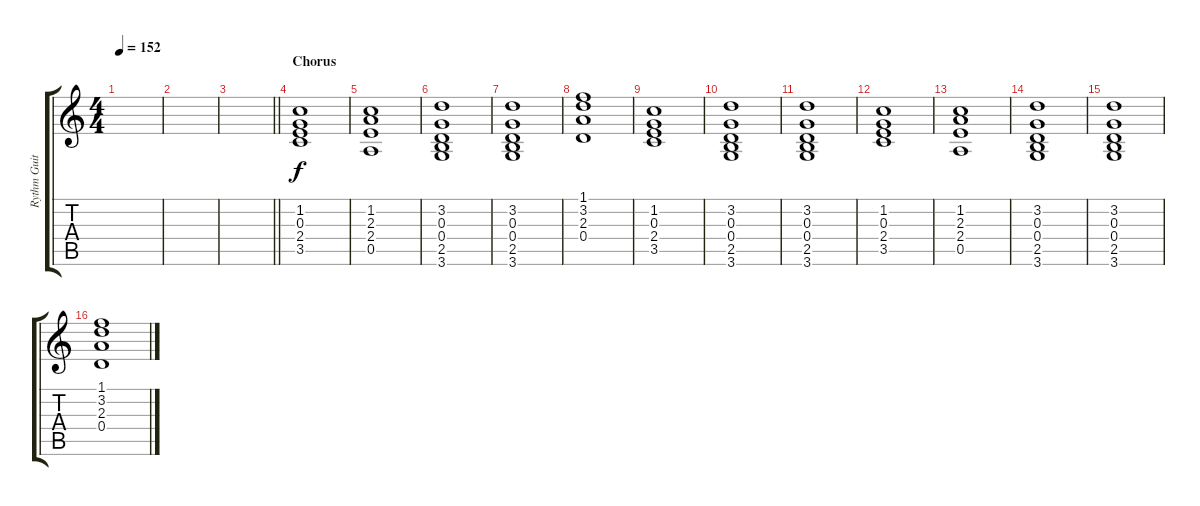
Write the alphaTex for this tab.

\track ("Rythm Guitar" "Rythm Guit") {instrument acousticguitarsteel}
\staff {score tabs}
\tuning (E4 B3 G3 D3 A2 E2) {hide}
\ts (4 4)
\tempo 152
\clef g2
\ks c
|
|
\barLineRight lightlight
|
\section ("" "Chorus")
(1.2 0.3 2.4 3.5).1 |
(1.2 2.3 2.4 0.5).1 |
(3.2 0.3 0.4 2.5 3.6).1 |
(3.2 0.3 0.4 2.5 3.6).1 |
(1.1 3.2 2.3 0.4).1 |
(1.2 0.3 2.4 3.5).1 |
(3.2 0.3 0.4 2.5 3.6).1 |
(3.2 0.3 0.4 2.5 3.6).1 |
(1.2 0.3 2.4 3.5).1 |
(1.2 2.3 2.4 0.5).1 |
(3.2 0.3 0.4 2.5 3.6).1 |
(3.2 0.3 0.4 2.5 3.6).1 |
(1.1 3.2 2.3 0.4).1
